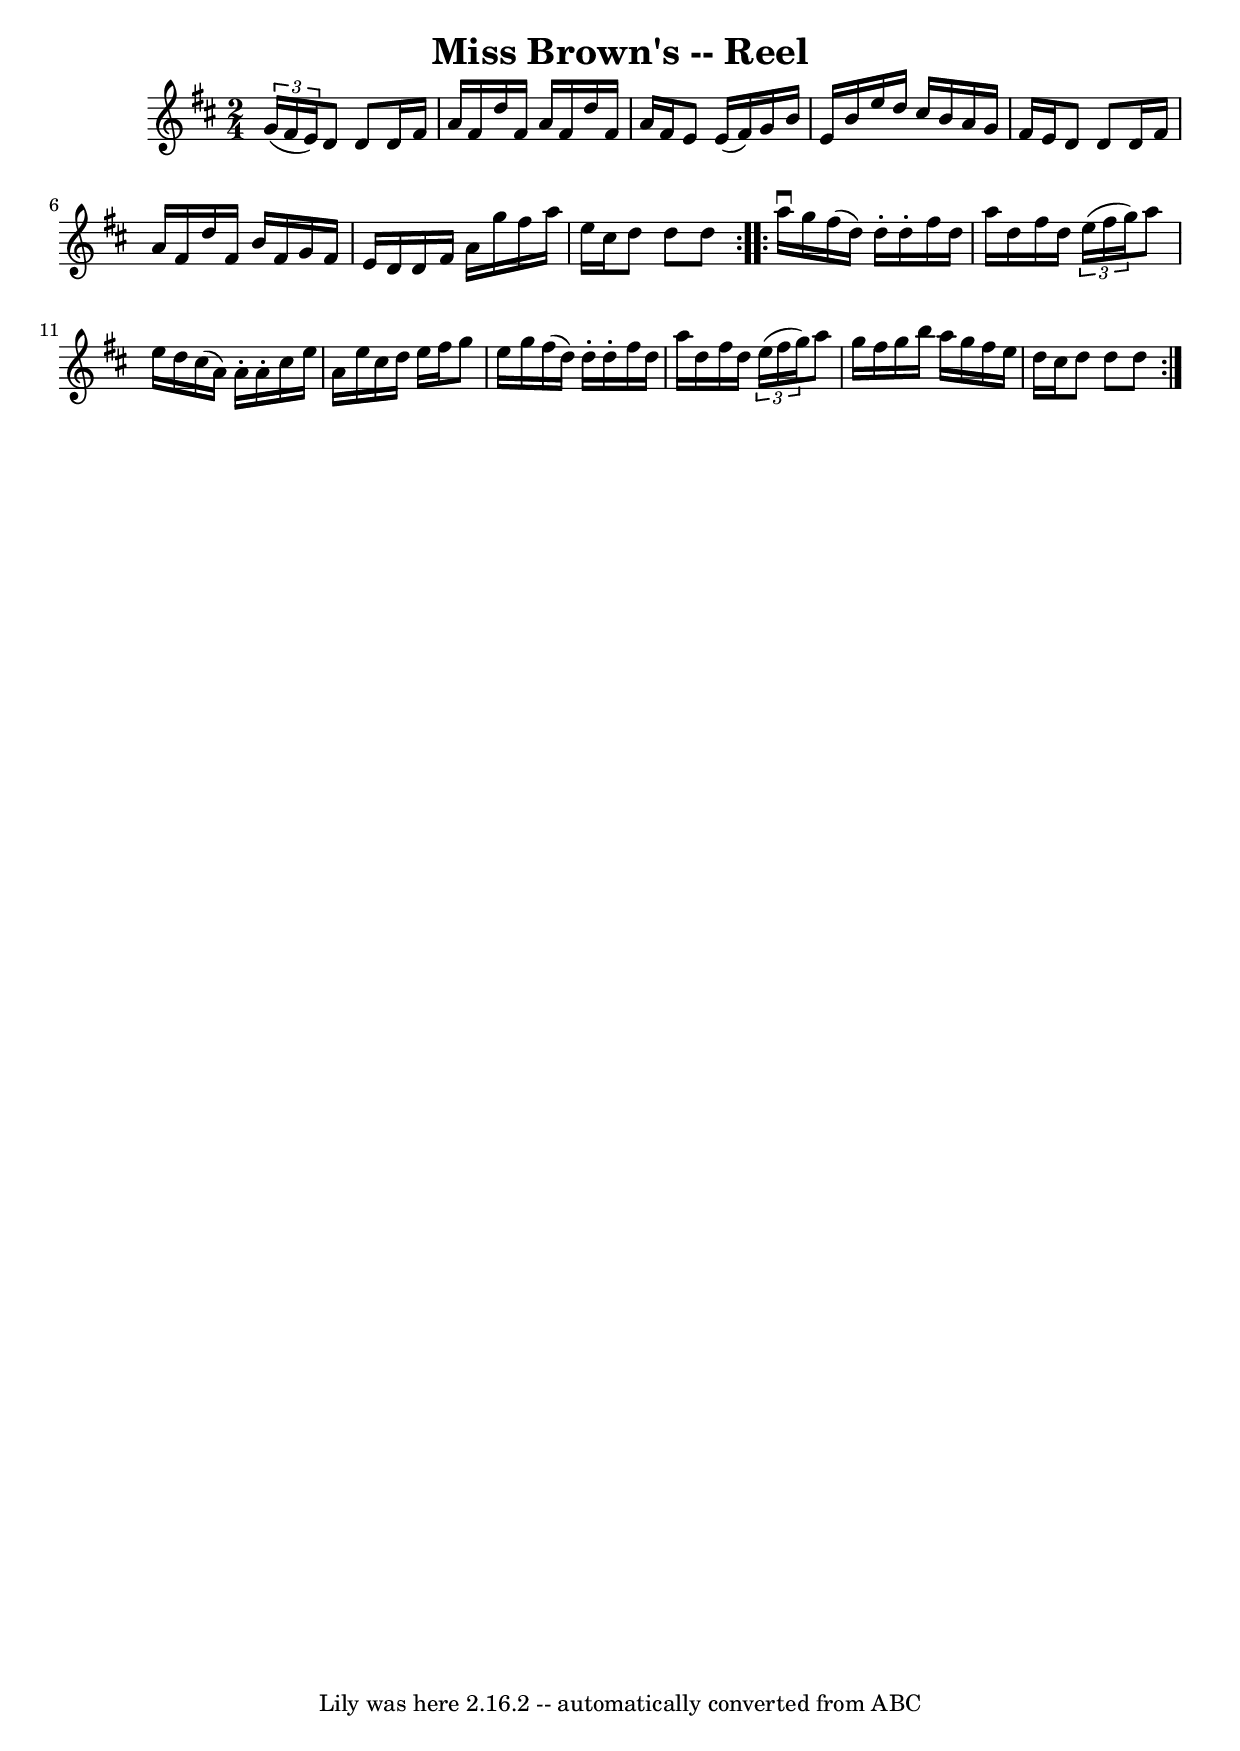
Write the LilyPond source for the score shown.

\version "2.16.2"
\include "Mammoth.ily"
\header {
  %% book = "Ryan's Mammoth Collection"
 crossRefNumber = "1"
 footnotes = ""
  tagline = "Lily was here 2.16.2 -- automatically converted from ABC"
  title = "Miss Brown's -- Reel"

}
voicedefault =  {



  \repeat volta 2 {

    \time 2/4 
    \key d \major
    \times 2/3 { g'16 (fis'16 e'16)  	       }  |
 d'8 d'8 d'16 fis'16 a'16 fis'16   |
 d''16 fis'16 a'16 fis'16 d''16 fis'16 a'16 fis'16   |
 e'8 e'16 ( fis'16) g'16 b'16 e'16 b'16   |
 e''16 d''16 cis''16 b'16 a'16 g'16 fis'16 e'16   |
 d'8 d'8 d'16 fis'16 a'16 fis'16   |
 d''16 fis'16 b'16 fis'16 g'16 fis'16 e'16 d'16   |
 d'16 fis'16 a'16 g''16 fis''16 a''16 e''16 cis''16   |
 d''8 d''8 d''8  

  } 
  \repeat volta 2 { a''16^\downbow g''16   |
 fis''16 (d''16) d''16-. d''16-. fis''16 d''16 a''16 d''16  |
    
 fis''16 d''16    \times 2/3 { e''16 (fis''16 g''16) 
				} a''8 e''16 d''16   |
 cis''16 (a'16) a'16-. a'16-. cis''16 e''16 a'16 e''16   |
 cis''16 d''16 e''16 fis''16 g''8 e''16 g''16   |
 fis''16 (d''16) d''16-. d''16-. fis''16 d''16 a''16 d''16  |
 fis''16 d''16    
    \times 2/3 { e''16 (fis''16 g''16)  	       } a''8 g''16 fis''16    |
 g''16 b''16 a''16 g''16 fis''16 e''16 d''16 cis''16   |
 d''8 d''8 d''8  
  }   

}

\score{
  <<

    \context Staff="default"
    {
      \voicedefault 
      
    }

  >>
  \layout {
    
  }
  \midi {
  }

}
